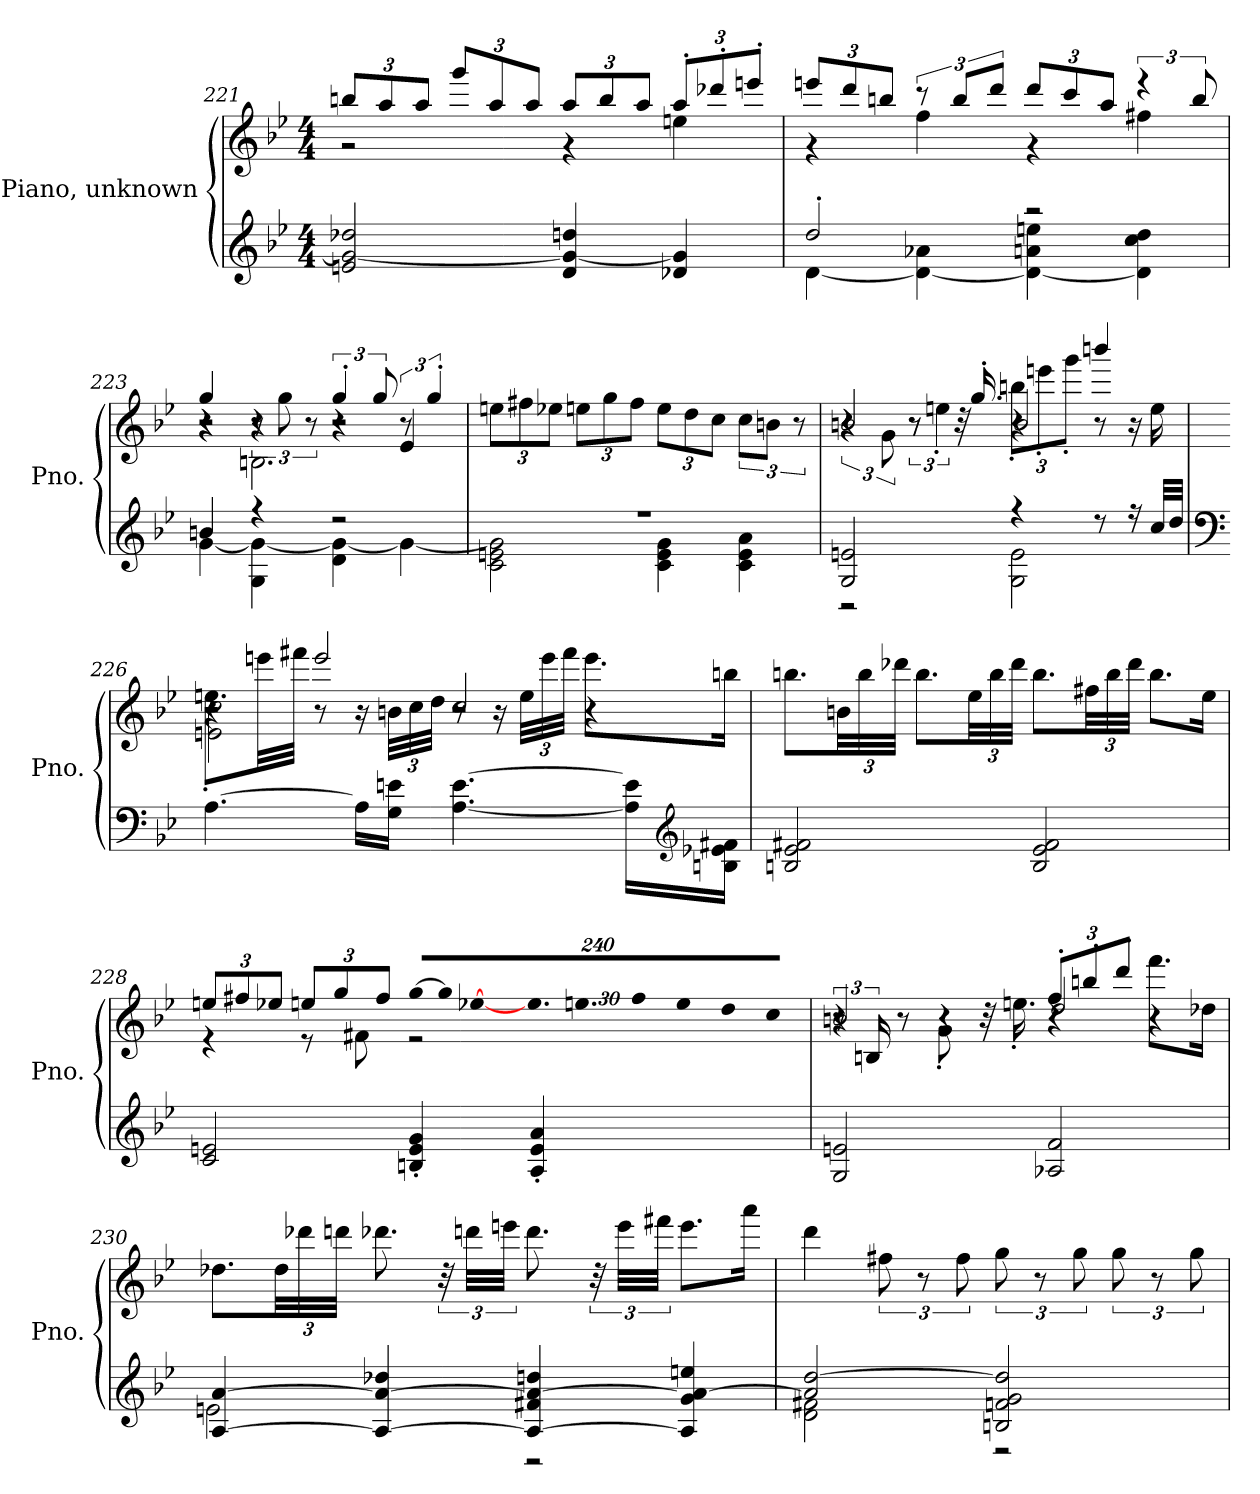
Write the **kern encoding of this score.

**kern	**kern
*part1	*part1
*staff2	*staff1
*I"Piano, unknown	*
*I'Pno.	*
*clefG2	*clefG2
*k[b-e-]	*k[b-e-]
*M4/4	*M4/4
*	*Xbrackettup
=221	=221
*	*^
2en/ 2g/_ 2dd-X/	12bbn/L	2r
.	12aa/	.
.	12aa/J	.
.	12ggg/L	.
.	12aa/	.
.	12aa/J	.
4d/ 4g/_ 4ddn/	12aa/L	4r
.	12bb/	.
.	12aa/J	.
4d-X/ 4g/]	12aa'/L	4een\
.	12ddd-X'/	.
.	12eeen'/J	.
!!LO:LB:g=z	!!
=222	=222	=222
*^	*	*
2dd'/	[4d\	12eeen/L	4r
.	.	12ddd/	.
.	.	12bbn/J	.
*	*	*brackettup	*
.	4d\_ 4a-X\	12r	4ff\
.	.	12bb/L	.
.	.	12ddd/J	.
*	*	*Xbrackettup	*
2r	4d\_ 4an\ 4een\	12ddd/L	4r
.	.	12ccc/	.
.	.	12aa/J	.
*	*	*brackettup	*
.	4d\] 4cc\ 4dd\	6r	4ff#X\
.	.	12bb/	.
=223	=223	=223	=223
*	*	*^	*^
4bn/	[4g\	4gg/	4r	2r	4r
4r	4G\ 4g\_	4r	12r	.	2.Bn\
.	.	.	12gg\	.	.
.	.	.	12r	.	.
2r	4d\ 4g\_	6gg'/	2r	4r	.
.	.	12gg/	.	.	.
.	4g\_	12r	.	4e-/	.
.	.	6gg'/	.	.	.
*	*	*v	*v	*v	*v
=224	=224	=224
*	*	*Xbrackettup
1r	2c\ 2en\ 2g\]	12een\L
.	.	12ff#X\
.	.	12ee-X\J
.	.	12een\L
.	.	12gg\
.	.	12ff#\J
.	4c\ 4e\ 4g\	12ee\L
.	.	12dd\
.	.	12cc\J
*	*	*brackettup
.	4c\ 4e\ 4a\	12cc\L
.	.	12bn\J
.	.	12r
!!LO:LB:g=z
=225	=225	=225
*	*	*^
*	*	*	*^
2G/ 2en/	2r	4r	6r	2bn/
.	.	.	12g\	.
.	.	8r	12r	.
.	.	.	6een'\	.
.	.	32r	.	.
.	.	16.gg'/	.	.
*	*	*	*Xbrackettup	*
4r	2G\ 2e\	4r	12bbn'\L	2b/
.	.	.	12eeen'\	.
.	.	.	12ggg'\J	.
8r	.	4bbbn/	8r	.
16r	.	.	16r	.
32cc/LLL	.	.	16ee\	.
32dd/JJJ	.	.	.	.
*v	*v	*	*	*
*	*v	*v	*v
=226	=226
*clefF4	*
*	*^
*	*	*^
*	*	*	*^
[4.A\	4r	8.een'\L	2r	2en\ 2cc\
.	.	32eeen\LL	.	.
.	.	32fff#X\JJJ	.	.
.	2eee/	8r	.	.
16A\LL]	.	16r	.	.
16G\ 16en\JJ	.	48bn\LLL	.	.
.	.	48cc\	.	.
.	.	48dd\JJJ	.	.
[4.A\ [4.e\	.	8r	2cc/	2r
.	.	16r	.	.
.	.	48ee\LLL	.	.
.	.	48eee\	.	.
.	.	48fff#\JJJ	.	.
.	4r	8.eee\L	.	.
16A\] 16e\]LL	.	.	.	.
*clefG2	*	*	*	*
16Bn\ 16e-X\ 16f#X\JJ	.	16bbn\Jk	.	.
*	*v	*v	*v	*v
!!LO:LB:g=z
=227	=227
2Bn/ 2e-/ 2f#X/	8.bbn\L
.	48bn\LL
.	48bb\
.	48ddd-X\JJJ
.	8.bb\L
.	48ee-\LL
.	48bb\
.	48ddd-\JJJ
2B/ 2e-/ 2f#/	8.bb\L
.	48ff#X\LL
.	48bb\
.	48ddd-\JJJ
.	8.bb\L
.	16ee-\Jk
=228	=228
*	*^
2c/ 2en/	12een/L	4r
.	12ff#X/	.
.	12ee-X/J	.
.	12een/L	8r
.	12gg/	.
.	.	8f#X\
.	12ff#/J	.
!	!LO:N:vis=16	!
4Bn/' 4e/' 4g/'	[1920%137gg/LL	2r
!	!LO:N:vis=64	!
.	960%17gg/LL]	.
!	!LO:N:vis=64	!
.	[960%17ee-X/J	.
.	1920ryy	.
!	!LO:N:vis=32.	!
.	1920%103ee-/]	.
!	!LO:N:vis=32.	!
.	1920%103een/	.
!	!LO:N:vis=32	!
.	640%23ff#/JJ	.
4A/' 4e/' 4a/'	.	.
.	12ee/	.
.	12dd/	.
.	12cc/J	.
1920ryy	.	1920ryy
*	*v	*v
!!LO:LB:g=z
=229	=229
*	*brackettup
*	*^
*	*	*^
2G/ 2en/	12r	4r	2bn/
.	24Bn/	.	.
.	8r	.	.
.	4r	8g'\	.
.	.	32r	.
.	.	16.een'\	.
*	*Xbrackettup	*	*
2A-X/ 2f/	12ff'/L	4r	2dd/
.	12bbn'/	.	.
.	12ddd'/J	.	.
.	4r	8.fff\L	.
.	.	16dd-X\Jk	.
*	*v	*v	*v
=230	=230
*^	*
[4A/ [4a/	2en\	8.dd-X\L
.	.	48dd-\LL
.	.	48ddd-X\
.	.	48dddn\JJJ
4A/_ 4a/_ 4dd-X/	.	8.ddd-X\
*	*	*brackettup
.	.	48r
.	.	48dddn\LLL
.	.	48eeen\JJJ
4A/_ 4f#X/ 4a/_ 4ddn/	2r	8.ddd\
.	.	48r
.	.	48eee\LLL
.	.	48fff#X\JJJ
4A/] 4g/ 4a/_ 4een/	.	8.eee\L
.	.	16aaa\Jk
!!LO:LB:g=z
=231	=231	=231
2a/] [2dd/	2d\ 2f#X\	4ddd\
.	.	12ff#X\
.	.	12r
.	.	12ff#\
2Bn/ 2fn/ 2g/ 2dd/]	2r	12gg\
.	.	12r
.	.	12gg\
.	.	12gg\
.	.	12r
.	.	12gg\
*v	*v	*
=	=
*-	*-
